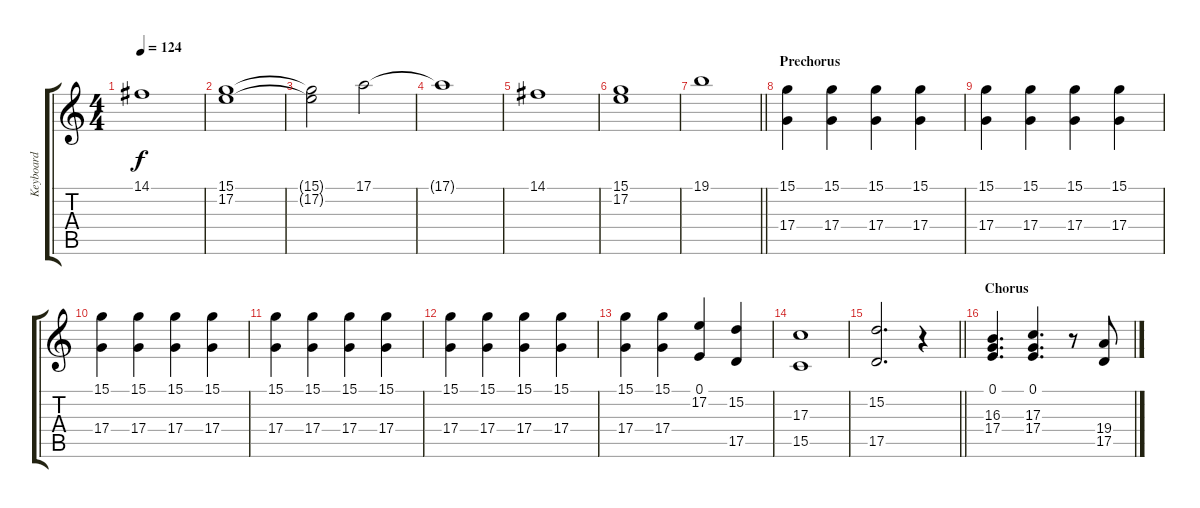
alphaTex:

\track ("Keyboard" "Keyboard") {instrument synthstrings1}
\staff {score tabs}
\tuning (E4 B3 G3 D3 A2 E2) {hide}
\ts (4 4)
\tempo 124
\clef g2
\ks c
14.1.1{dy f} |
(15.1 17.2).1 |
(15.1{t} 17.2{t}).2 17.1.2 |
17.1{t}.1 |
14.1.1 |
(15.1 17.2).1 |
\barLineRight lightlight
19.1.1 |
\section ("" "Prechorus")
(15.1 17.4).4 (15.1 17.4).4 (15.1 17.4).4 (15.1 17.4).4 |
(15.1 17.4).4 (15.1 17.4).4 (15.1 17.4).4 (15.1 17.4).4 |
(15.1 17.4).4 (15.1 17.4).4 (15.1 17.4).4 (15.1 17.4).4 |
(15.1 17.4).4 (15.1 17.4).4 (15.1 17.4).4 (15.1 17.4).4 |
(15.1 17.4).4 (15.1 17.4).4 (15.1 17.4).4 (15.1 17.4).4 |
(15.1 17.4).4 (15.1 17.4).4 (0.1 17.2).4 (15.2 17.5).4 |
(17.3 15.5).1 |
\barLineRight lightlight
(15.2 17.5).2{d} r.4 |
\section ("" "Chorus")
(0.1 16.3 17.4).4{d} (0.1 17.3 17.4).4{d} r.8 (19.4 17.5).8
